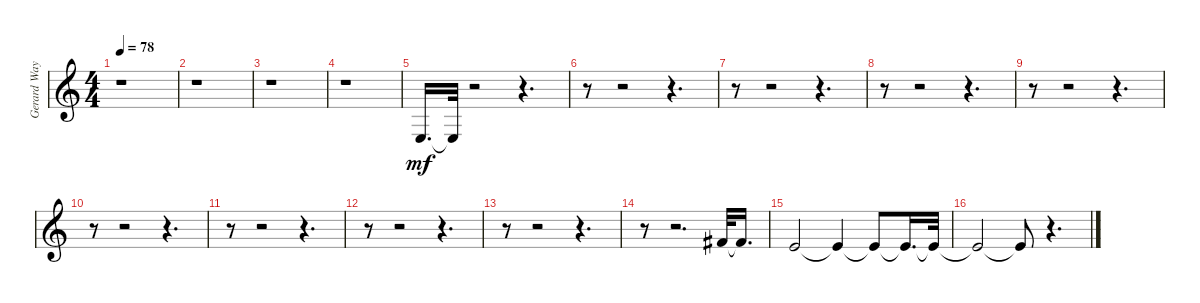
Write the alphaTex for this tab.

\track ("Gerard Way (vocals)" "Gerard Way") {instrument trombone}
\staff {score}
\tuning (E4 B3 G3 D3 A2 E2 B1) {hide}
\ts (4 4)
\tempo 78
\clef g2
\ks c
r.1{dy mf instrument trombone} |
r.1 |
r.1 |
r.1 |
2.4.16{d} 2.4{t}.32 r.2 r.4{d} |
r.8 r.2 r.4{d} |
r.8 r.2 r.4{d} |
r.8 r.2 r.4{d} |
r.8 r.2 r.4{d} |
r.8 r.2 r.4{d} |
r.8 r.2 r.4{d} |
r.8 r.2 r.4{d} |
r.8 r.2 r.4{d} |
r.8 r.2{d} 2.1.32 2.1{t}.16{d} |
0.1.2 0.1{t}.4 0.1{t}.8 0.1{t}.16{d} 0.1{t}.32 |
0.1{t}.2 0.1{t}.8 r.4{d}
